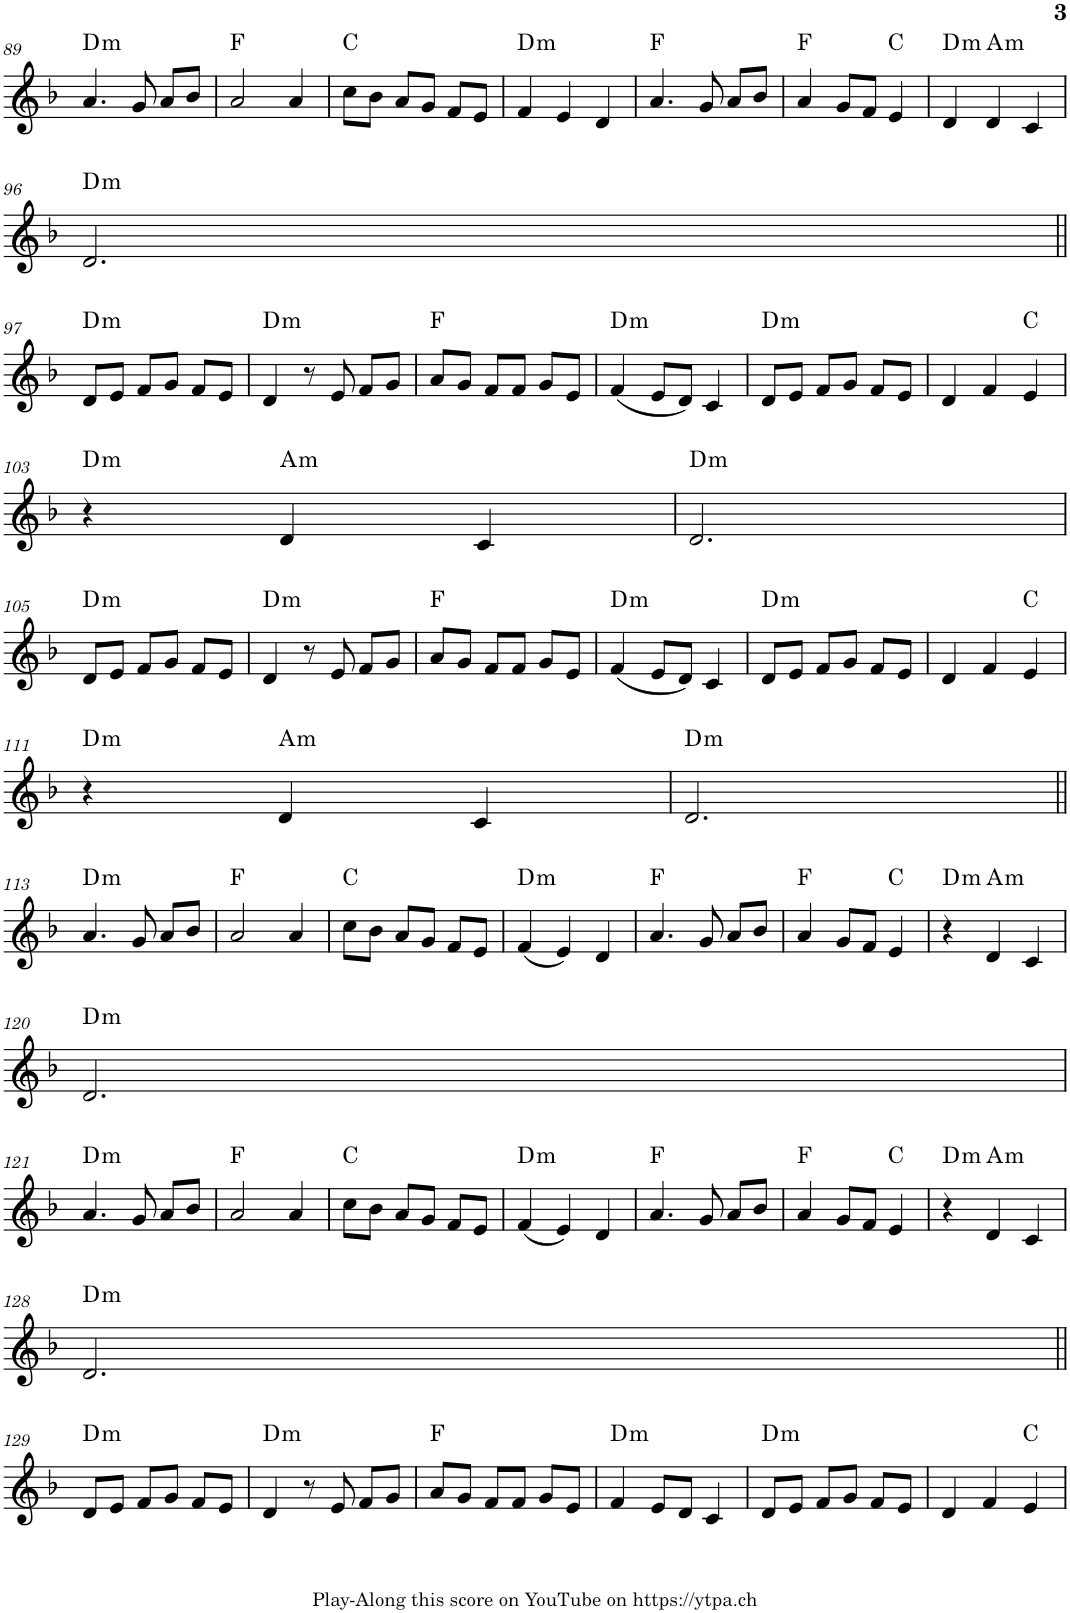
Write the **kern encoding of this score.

**kern	**harte
*part1	*part1
*staff1	*
*I"Piano	*
*I'Pno.	*
!!LO:PB:g=z
*clefG2	*
*k[b-]	*
*M3/4	*
=89	=89
!	!LO:H:kt=m
4.a/	D:min
8g/	.
8a/L	.
8b-/J	.
=90	=90
2a/	F:maj
4a/	.
=91	=91
8cc\L	C:maj
8b-\J	.
8a/L	.
8g/J	.
8f/L	.
8e/J	.
=92	=92
!	!LO:H:kt=m
4f/	D:min
4e/	.
4d/	.
=93	=93
4.a/	F:maj
8g/	.
8a/L	.
8b-/J	.
=94	=94
4a/	F:maj
8g/L	.
8f/J	.
4e/	C:maj
=95	=95
!	!LO:H:kt=m
4d/	D:min
!	!LO:H:kt=m
4d/	A:min
4c/	.
!!LO:LB:g=z
=96	=96
!	!LO:H:kt=m
2.d/	D:min
!!LO:LB:g=z
=97||	=97||
!	!LO:H:kt=m
8d/L	D:min
8e/J	.
8f/L	.
8g/J	.
8f/L	.
8e/J	.
=98	=98
!	!LO:H:kt=m
4d/	D:min
8r	.
8e/	.
8f/L	.
8g/J	.
=99	=99
8a/L	F:maj
8g/J	.
8f/L	.
8f/J	.
8g/L	.
8e/J	.
=100	=100
!	!LO:H:kt=m
(4f/	D:min
8e/L	.
8d/J)	.
4c/	.
=101	=101
!	!LO:H:kt=m
8d/L	D:min
8e/J	.
8f/L	.
8g/J	.
8f/L	.
8e/J	.
=102	=102
4d/	.
4f/	.
4e/	C:maj
!!LO:LB:g=z
=103	=103
!	!LO:H:kt=m
4r	D:min
!	!LO:H:kt=m
4d/	A:min
4c/	.
=104	=104
!	!LO:H:kt=m
2.d/	D:min
!!LO:LB:g=z
=105	=105
!	!LO:H:kt=m
8d/L	D:min
8e/J	.
8f/L	.
8g/J	.
8f/L	.
8e/J	.
=106	=106
!	!LO:H:kt=m
4d/	D:min
8r	.
8e/	.
8f/L	.
8g/J	.
=107	=107
8a/L	F:maj
8g/J	.
8f/L	.
8f/J	.
8g/L	.
8e/J	.
=108	=108
!	!LO:H:kt=m
(4f/	D:min
8e/L	.
8d/J)	.
4c/	.
=109	=109
!	!LO:H:kt=m
8d/L	D:min
8e/J	.
8f/L	.
8g/J	.
8f/L	.
8e/J	.
=110	=110
4d/	.
4f/	.
4e/	C:maj
!!LO:LB:g=z
=111	=111
!	!LO:H:kt=m
4r	D:min
!	!LO:H:kt=m
4d/	A:min
4c/	.
=112	=112
!	!LO:H:kt=m
2.d/	D:min
!!LO:LB:g=z
=113||	=113||
!	!LO:H:kt=m
4.a/	D:min
8g/	.
8a/L	.
8b-/J	.
=114	=114
2a/	F:maj
4a/	.
=115	=115
8cc\L	C:maj
8b-\J	.
8a/L	.
8g/J	.
8f/L	.
8e/J	.
=116	=116
!	!LO:H:kt=m
(4f/	D:min
4e/)	.
4d/	.
=117	=117
4.a/	F:maj
8g/	.
8a/L	.
8b-/J	.
=118	=118
4a/	F:maj
8g/L	.
8f/J	.
4e/	C:maj
=119	=119
!	!LO:H:kt=m
4r	D:min
!	!LO:H:kt=m
4d/	A:min
4c/	.
!!LO:LB:g=z
=120	=120
!	!LO:H:kt=m
2.d/	D:min
!!LO:LB:g=z
=121	=121
!	!LO:H:kt=m
4.a/	D:min
8g/	.
8a/L	.
8b-/J	.
=122	=122
2a/	F:maj
4a/	.
=123	=123
8cc\L	C:maj
8b-\J	.
8a/L	.
8g/J	.
8f/L	.
8e/J	.
=124	=124
!	!LO:H:kt=m
(4f/	D:min
4e/)	.
4d/	.
=125	=125
4.a/	F:maj
8g/	.
8a/L	.
8b-/J	.
=126	=126
4a/	F:maj
8g/L	.
8f/J	.
4e/	C:maj
=127	=127
!	!LO:H:kt=m
4r	D:min
!	!LO:H:kt=m
4d/	A:min
4c/	.
!!LO:LB:g=z
=128	=128
!	!LO:H:kt=m
2.d/	D:min
!!LO:LB:g=z
=129||	=129||
!	!LO:H:kt=m
8d/L	D:min
8e/J	.
8f/L	.
8g/J	.
8f/L	.
8e/J	.
=130	=130
!	!LO:H:kt=m
4d/	D:min
8r	.
8e/	.
8f/L	.
8g/J	.
=131	=131
8a/L	F:maj
8g/J	.
8f/L	.
8f/J	.
8g/L	.
8e/J	.
=132	=132
!	!LO:H:kt=m
4f/	D:min
8e/L	.
8d/J	.
4c/	.
=133	=133
!	!LO:H:kt=m
8d/L	D:min
8e/J	.
8f/L	.
8g/J	.
8f/L	.
8e/J	.
=134	=134
4d/	.
4f/	.
4e/	C:maj
=	=
*-	*-
